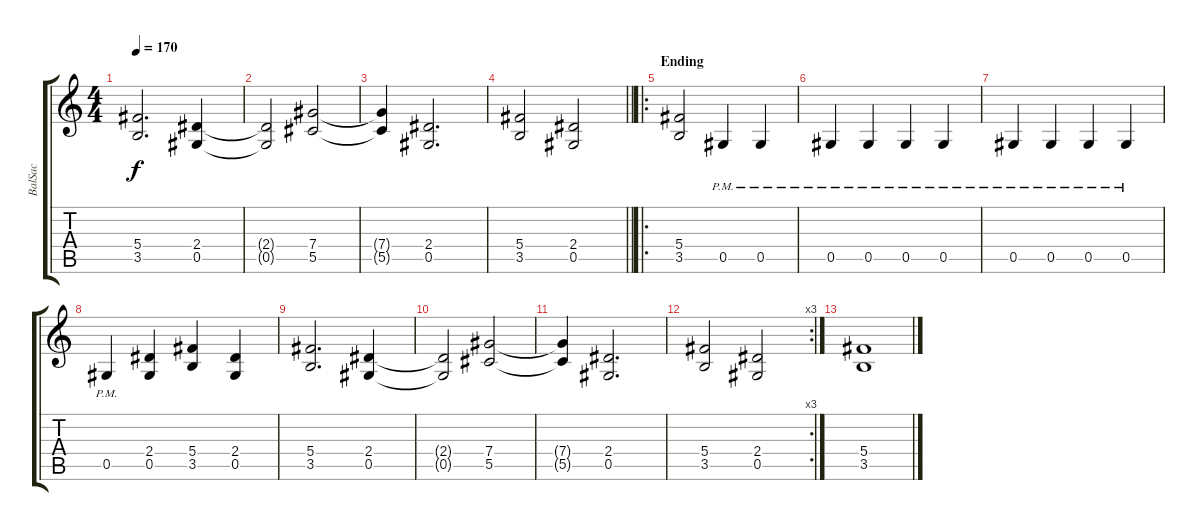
\track ("BalSac" "BalSac") {instrument distortionguitar}
\staff {score tabs}
\tuning (Eb4 Bb3 Gb3 Db3 Ab2 Eb2) {hide}
\ts (4 4)
\tempo 170
\clef g2
\ks c
(5.4 3.5).2{d dy f} (2.4 0.5).4 |
(2.4{t} 0.5{t}).2 (7.4 5.5).2 |
(7.4{t} 5.5{t}).4 (2.4 0.5).2{d} |
\barLineRight lightlight
(5.4 3.5).2 (2.4 0.5).2 |
\ro
\section ("" "Ending")
(5.4 3.5).2 0.5{pm}.4 0.5{pm}.4 |
0.5{pm}.4 0.5{pm}.4 0.5{pm}.4 0.5{pm}.4 |
0.5{pm}.4 0.5{pm}.4 0.5{pm}.4 0.5{pm}.4 |
0.5{pm}.4 (2.4 0.5).4 (5.4 3.5).4 (2.4 0.5).4 |
(5.4 3.5).2{d} (2.4 0.5).4 |
(2.4{t} 0.5{t}).2 (7.4 5.5).2 |
(7.4{t} 5.5{t}).4 (2.4 0.5).2{d} |
\rc 3
(5.4 3.5).2 (2.4 0.5).2 |
(5.4 3.5).1
